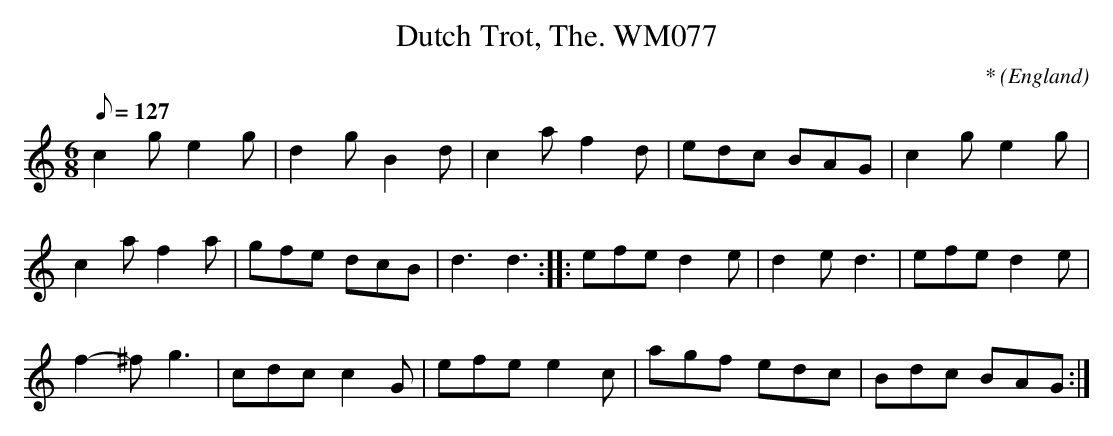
X:1
T:Dutch Trot, The. WM077
M:6/8
L:1/8
Q:127
C:*
O:England
K:C
c2ge2g|d2gB2d|c2af2d|edc BAG|c2ge2g|!c2af2a|gfe dcB|d3d3:|
|:efed2-e|d2ed3|efe d2e|!f2-^fg3|cdcc2G|efee2c|agf edc|Bdc BAG:|]
